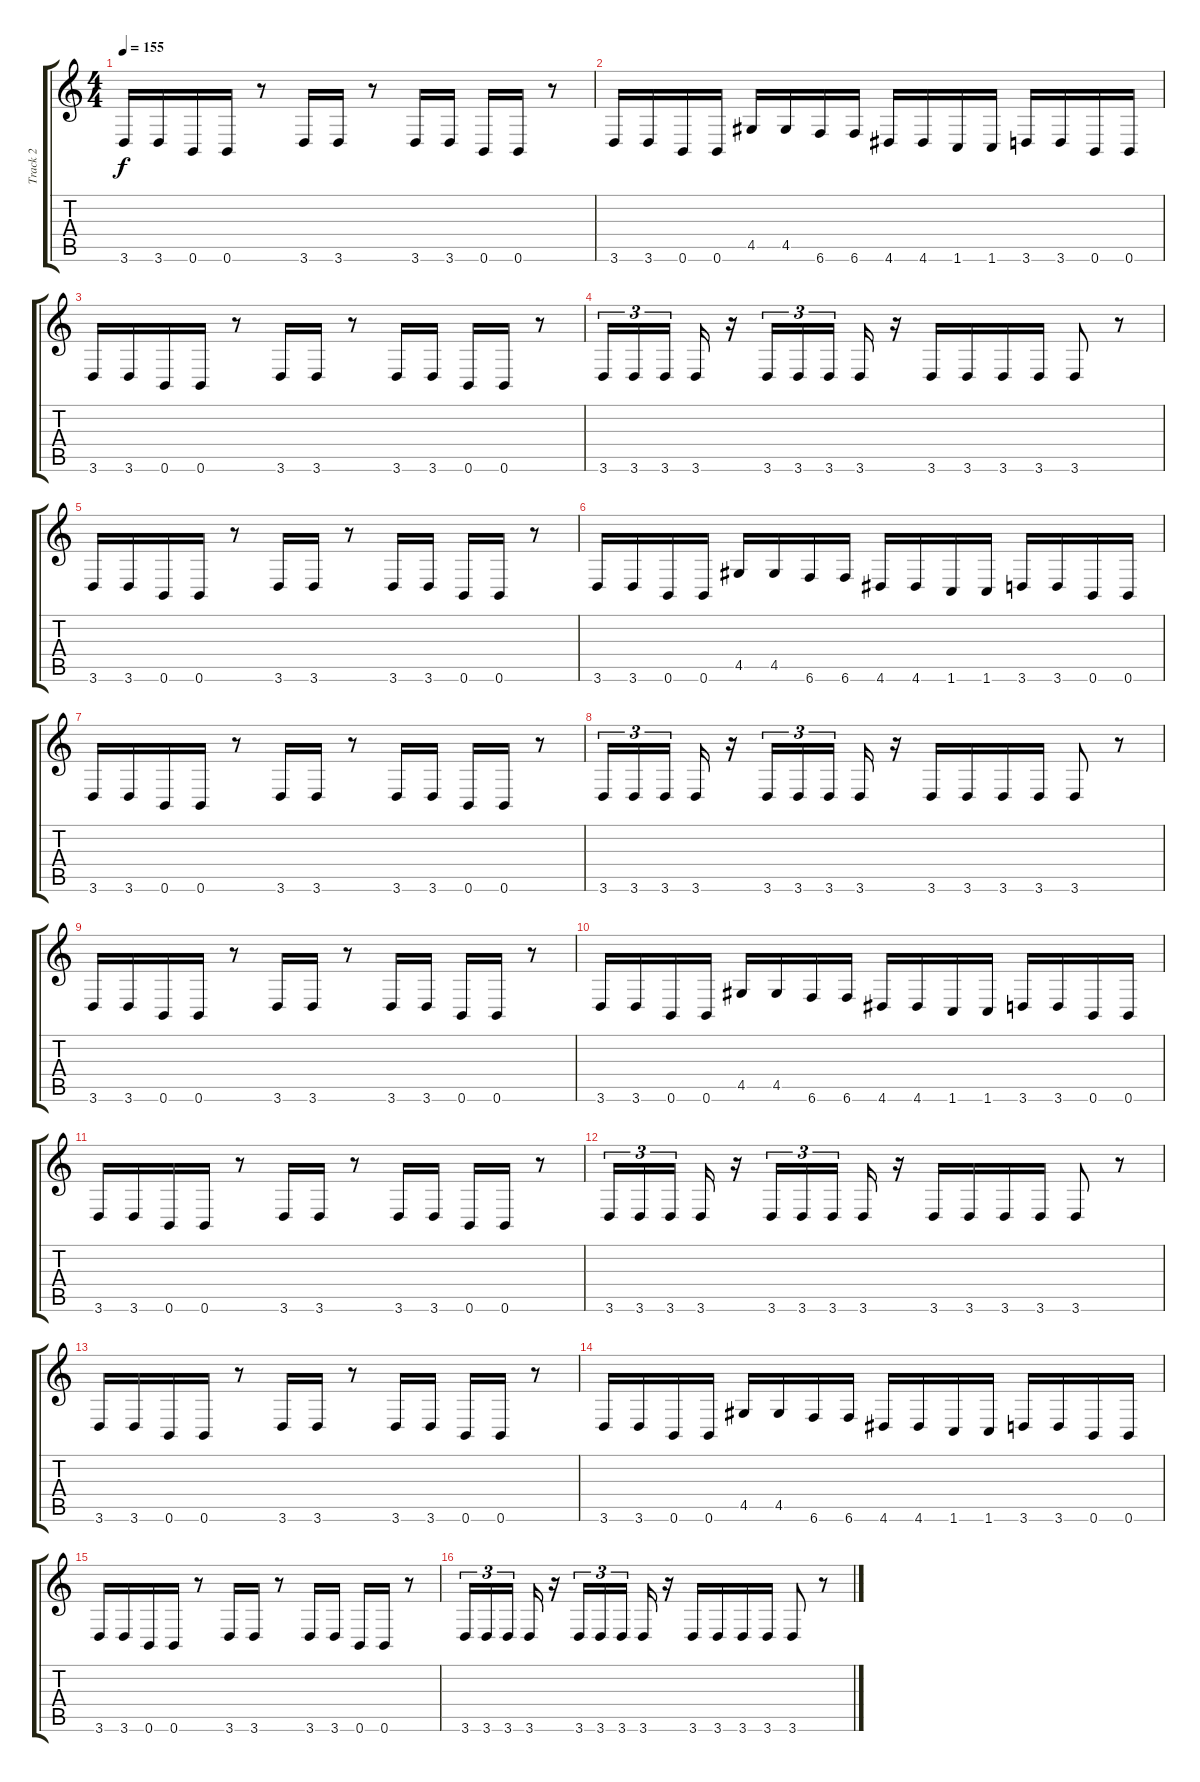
\track ("Track 2" "Track 2") {instrument distortionguitar}
\staff {score tabs}
\tuning (B3 Gb3 D3 A2 E2 B1) {hide}
\ts (4 4)
\tempo 155
\clef g2
\ks c
3.6.16{dy f} 3.6.16 0.6.16 0.6.16 r.8 3.6.16 3.6.16 r.8 3.6.16 3.6.16 0.6.16 0.6.16 r.8 |
3.6.16 3.6.16 0.6.16 0.6.16 4.5.16 4.5.16 6.6.16 6.6.16 4.6.16 4.6.16 1.6.16 1.6.16 3.6.16 3.6.16 0.6.16 0.6.16 |
3.6.16 3.6.16 0.6.16 0.6.16 r.8 3.6.16 3.6.16 r.8 3.6.16 3.6.16 0.6.16 0.6.16 r.8 |
3.6.16{tu (3 2)} 3.6.16{tu (3 2)} 3.6.16{tu (3 2)} 3.6.16 r.16 3.6.16{tu (3 2)} 3.6.16{tu (3 2)} 3.6.16{tu (3 2)} 3.6.16 r.16 3.6.16 3.6.16 3.6.16 3.6.16 3.6.8 r.8 |
3.6.16 3.6.16 0.6.16 0.6.16 r.8 3.6.16 3.6.16 r.8 3.6.16 3.6.16 0.6.16 0.6.16 r.8 |
3.6.16 3.6.16 0.6.16 0.6.16 4.5.16 4.5.16 6.6.16 6.6.16 4.6.16 4.6.16 1.6.16 1.6.16 3.6.16 3.6.16 0.6.16 0.6.16 |
3.6.16 3.6.16 0.6.16 0.6.16 r.8 3.6.16 3.6.16 r.8 3.6.16 3.6.16 0.6.16 0.6.16 r.8 |
3.6.16{tu (3 2)} 3.6.16{tu (3 2)} 3.6.16{tu (3 2)} 3.6.16 r.16 3.6.16{tu (3 2)} 3.6.16{tu (3 2)} 3.6.16{tu (3 2)} 3.6.16 r.16 3.6.16 3.6.16 3.6.16 3.6.16 3.6.8 r.8 |
3.6.16 3.6.16 0.6.16 0.6.16 r.8 3.6.16 3.6.16 r.8 3.6.16 3.6.16 0.6.16 0.6.16 r.8 |
3.6.16 3.6.16 0.6.16 0.6.16 4.5.16 4.5.16 6.6.16 6.6.16 4.6.16 4.6.16 1.6.16 1.6.16 3.6.16 3.6.16 0.6.16 0.6.16 |
3.6.16 3.6.16 0.6.16 0.6.16 r.8 3.6.16 3.6.16 r.8 3.6.16 3.6.16 0.6.16 0.6.16 r.8 |
3.6.16{tu (3 2)} 3.6.16{tu (3 2)} 3.6.16{tu (3 2)} 3.6.16 r.16 3.6.16{tu (3 2)} 3.6.16{tu (3 2)} 3.6.16{tu (3 2)} 3.6.16 r.16 3.6.16 3.6.16 3.6.16 3.6.16 3.6.8 r.8 |
3.6.16 3.6.16 0.6.16 0.6.16 r.8 3.6.16 3.6.16 r.8 3.6.16 3.6.16 0.6.16 0.6.16 r.8 |
3.6.16 3.6.16 0.6.16 0.6.16 4.5.16 4.5.16 6.6.16 6.6.16 4.6.16 4.6.16 1.6.16 1.6.16 3.6.16 3.6.16 0.6.16 0.6.16 |
3.6.16 3.6.16 0.6.16 0.6.16 r.8 3.6.16 3.6.16 r.8 3.6.16 3.6.16 0.6.16 0.6.16 r.8 |
3.6.16{tu (3 2)} 3.6.16{tu (3 2)} 3.6.16{tu (3 2)} 3.6.16 r.16 3.6.16{tu (3 2)} 3.6.16{tu (3 2)} 3.6.16{tu (3 2)} 3.6.16 r.16 3.6.16 3.6.16 3.6.16 3.6.16 3.6.8 r.8
